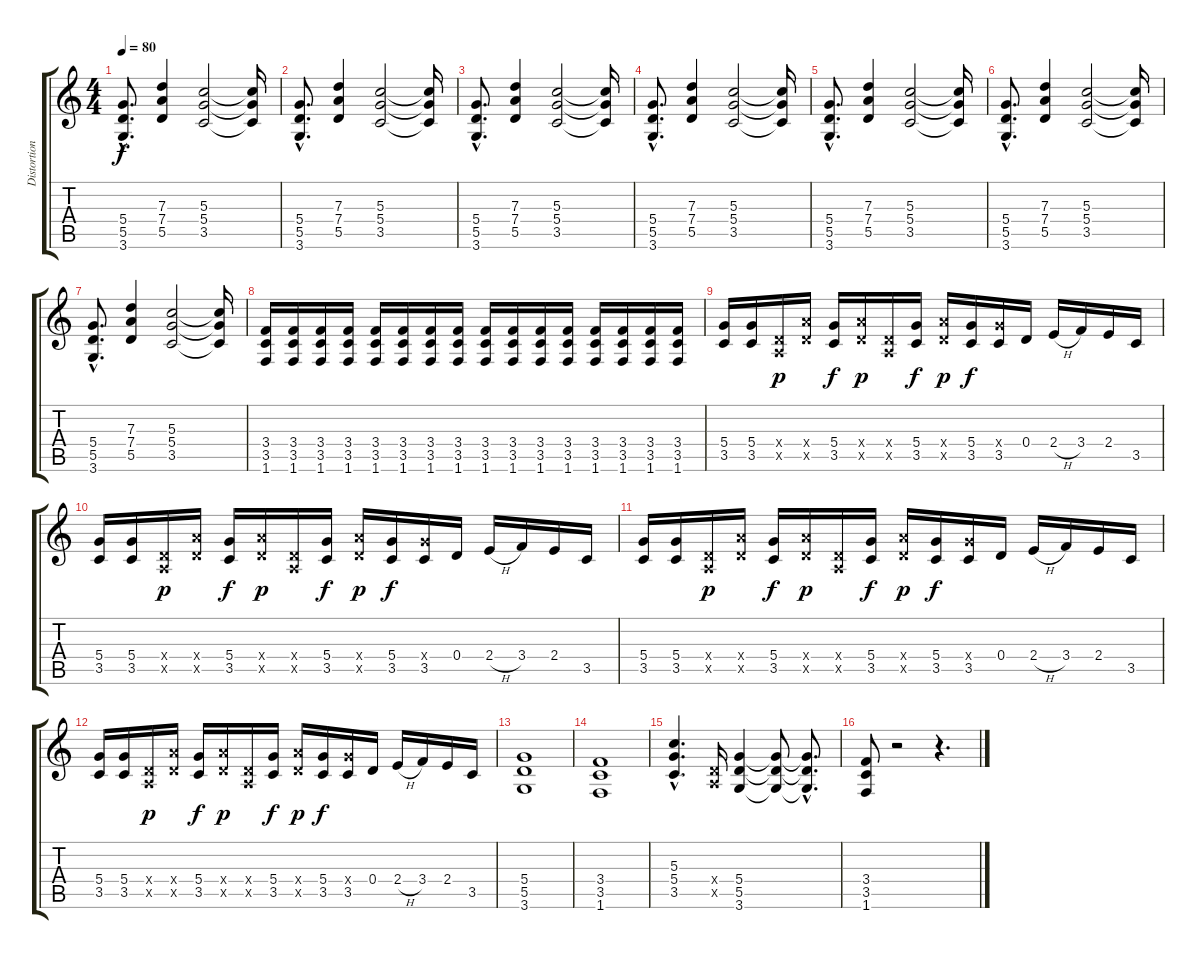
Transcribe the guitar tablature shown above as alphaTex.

\track ("Distortion" "Distortion") {instrument overdrivenguitar}
\staff {score tabs}
\tuning (E4 B3 G3 D3 A2 E2) {hide}
\ts (4 4)
\tempo 80
\clef g2
\ks c
(5.4{hac} 5.5{hac} 3.6{hac}).8{d dy f} (7.3 7.4 5.5).4 (5.3 5.4 3.5).2 (5.3{t} 5.4{t} 3.5{t}).16 |
(5.4{hac} 5.5{hac} 3.6{hac}).8{d} (7.3 7.4 5.5).4 (5.3 5.4 3.5).2 (5.3{t} 5.4{t} 3.5{t}).16 |
(5.4{hac} 5.5{hac} 3.6{hac}).8{d} (7.3 7.4 5.5).4 (5.3 5.4 3.5).2 (5.3{t} 5.4{t} 3.5{t}).16 |
(5.4{hac} 5.5{hac} 3.6{hac}).8{d} (7.3 7.4 5.5).4 (5.3 5.4 3.5).2 (5.3{t} 5.4{t} 3.5{t}).16 |
(5.4{hac} 5.5{hac} 3.6{hac}).8{d} (7.3 7.4 5.5).4 (5.3 5.4 3.5).2 (5.3{t} 5.4{t} 3.5{t}).16 |
(5.4{hac} 5.5{hac} 3.6{hac}).8{d} (7.3 7.4 5.5).4 (5.3 5.4 3.5).2 (5.3{t} 5.4{t} 3.5{t}).16 |
(5.4{hac} 5.5{hac} 3.6{hac}).8{d} (7.3 7.4 5.5).4 (5.3 5.4 3.5).2 (5.3{t} 5.4{t} 3.5{t}).16 |
(3.4 3.5 1.6).16 (3.4 3.5 1.6).16 (3.4 3.5 1.6).16 (3.4 3.5 1.6).16 (3.4 3.5 1.6).16 (3.4 3.5 1.6).16 (3.4 3.5 1.6).16 (3.4 3.5 1.6).16 (3.4 3.5 1.6).16 (3.4 3.5 1.6).16 (3.4 3.5 1.6).16 (3.4 3.5 1.6).16 (3.4 3.5 1.6).16 (3.4 3.5 1.6).16 (3.4 3.5 1.6).16 (3.4 3.5 1.6).16 |
(5.4 3.5).16 (5.4 3.5).16 (0.4{x} 0.5{x}).16{dy p} (7.4{x} 5.5{x}).16 (5.4 3.5).16{dy f} (7.4{x} 5.5{x}).16{dy p} (0.4{x} 0.5{x}).16 (5.4 3.5).16{dy f} (7.4{x} 5.5{x}).16{dy p} (5.4 3.5).16{dy f} (5.4{x} 3.5).16 0.4.16 2.4{h}.16 3.4.16 2.4.16 3.5.16 |
(5.4 3.5).16 (5.4 3.5).16 (0.4{x} 0.5{x}).16{dy p} (7.4{x} 5.5{x}).16 (5.4 3.5).16{dy f} (7.4{x} 5.5{x}).16{dy p} (0.4{x} 0.5{x}).16 (5.4 3.5).16{dy f} (7.4{x} 5.5{x}).16{dy p} (5.4 3.5).16{dy f} (5.4{x} 3.5).16 0.4.16 2.4{h}.16 3.4.16 2.4.16 3.5.16 |
(5.4 3.5).16 (5.4 3.5).16 (0.4{x} 0.5{x}).16{dy p} (7.4{x} 5.5{x}).16 (5.4 3.5).16{dy f} (7.4{x} 5.5{x}).16{dy p} (0.4{x} 0.5{x}).16 (5.4 3.5).16{dy f} (7.4{x} 5.5{x}).16{dy p} (5.4 3.5).16{dy f} (5.4{x} 3.5).16 0.4.16 2.4{h}.16 3.4.16 2.4.16 3.5.16 |
(5.4 3.5).16 (5.4 3.5).16 (0.4{x} 0.5{x}).16{dy p} (7.4{x} 5.5{x}).16 (5.4 3.5).16{dy f} (7.4{x} 5.5{x}).16{dy p} (0.4{x} 0.5{x}).16 (5.4 3.5).16{dy f} (7.4{x} 5.5{x}).16{dy p} (5.4 3.5).16{dy f} (5.4{x} 3.5).16 0.4.16 2.4{h}.16 3.4.16 2.4.16 3.5.16 |
(5.4 5.5 3.6).1 |
(3.4 3.5 1.6).1 |
(5.3{hac} 5.4{hac} 3.5{hac}).4{d} (0.4{x} 0.5{x}).16 (5.4 5.5 3.6).4 (5.4{t} 5.5{t} 3.6{t}).8 (5.4{hac t} 5.5{hac t} 3.6{hac t}).8{d} |
(3.4 3.5 1.6).8 r.2 r.4{d}
